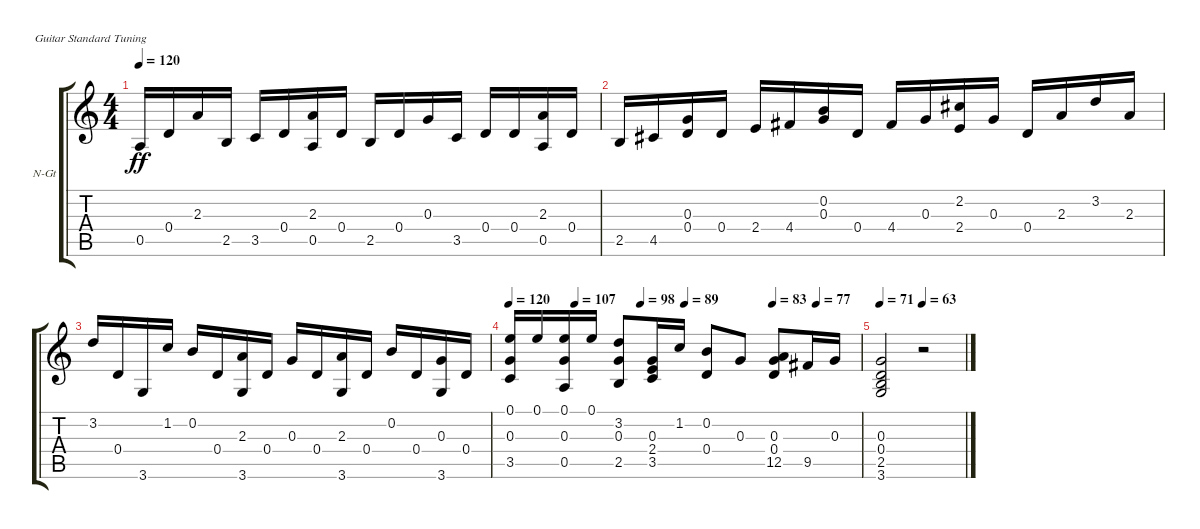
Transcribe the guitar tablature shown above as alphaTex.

\bracketExtendMode groupsimilarinstruments
\firstSystemTrackNameOrientation horizontal
\otherSystemsTrackNameOrientation horizontal
\track ("" "N-Gt") {mute instrument acousticguitarnylon}
\staff {score tabs}
\tuning (E4 B3 G3 D3 A2 E2)
\ts (4 4)
\tempo 120
\clef g2
\ks c
0.5.16{dy ff} 0.4.16 2.3.16 2.5.16 3.5.16 0.4.16 (2.3 0.5).16 0.4.16 2.5.16 0.4.16 0.3.16 3.5.16 0.4.16 0.4.16 (2.3 0.5).16 0.4.16 |
2.5.16 4.5.16 (0.3 0.4).16 0.4.16 2.4.16 4.4.16 (0.2 0.3).16 0.4.16 4.4.16 0.3.16 (2.2 2.4).16 0.3.16 0.4.16 2.3.16 3.2.16 2.3.16 |
3.2.16 0.4.16 3.6.16 1.2.16 0.2.16 0.4.16 (2.3 3.6).16 0.4.16 0.3.16 0.4.16 (2.3 3.6).16 0.4.16 0.2.16 0.4.16 (0.3 3.6).16 0.4.16 |
\tempo 120
\tempo (107 0.1875)
\tempo (98 0.375)
\tempo (89 0.5)
\tempo (83 0.75)
\tempo (77 0.875)
(0.1 0.3 3.5).16 0.1.16 (0.1 0.3 0.5).16 0.1.16 (3.2 0.3 2.5).8 (0.3 2.4 3.5).16 1.2.16 (0.2 0.4).8 0.3.8 (0.3 0.4 12.5).8 9.5.16 0.3.16 |
\tempo 71
\tempo (63 0.5)
(0.3 0.4 2.5 3.6).2 r.2
